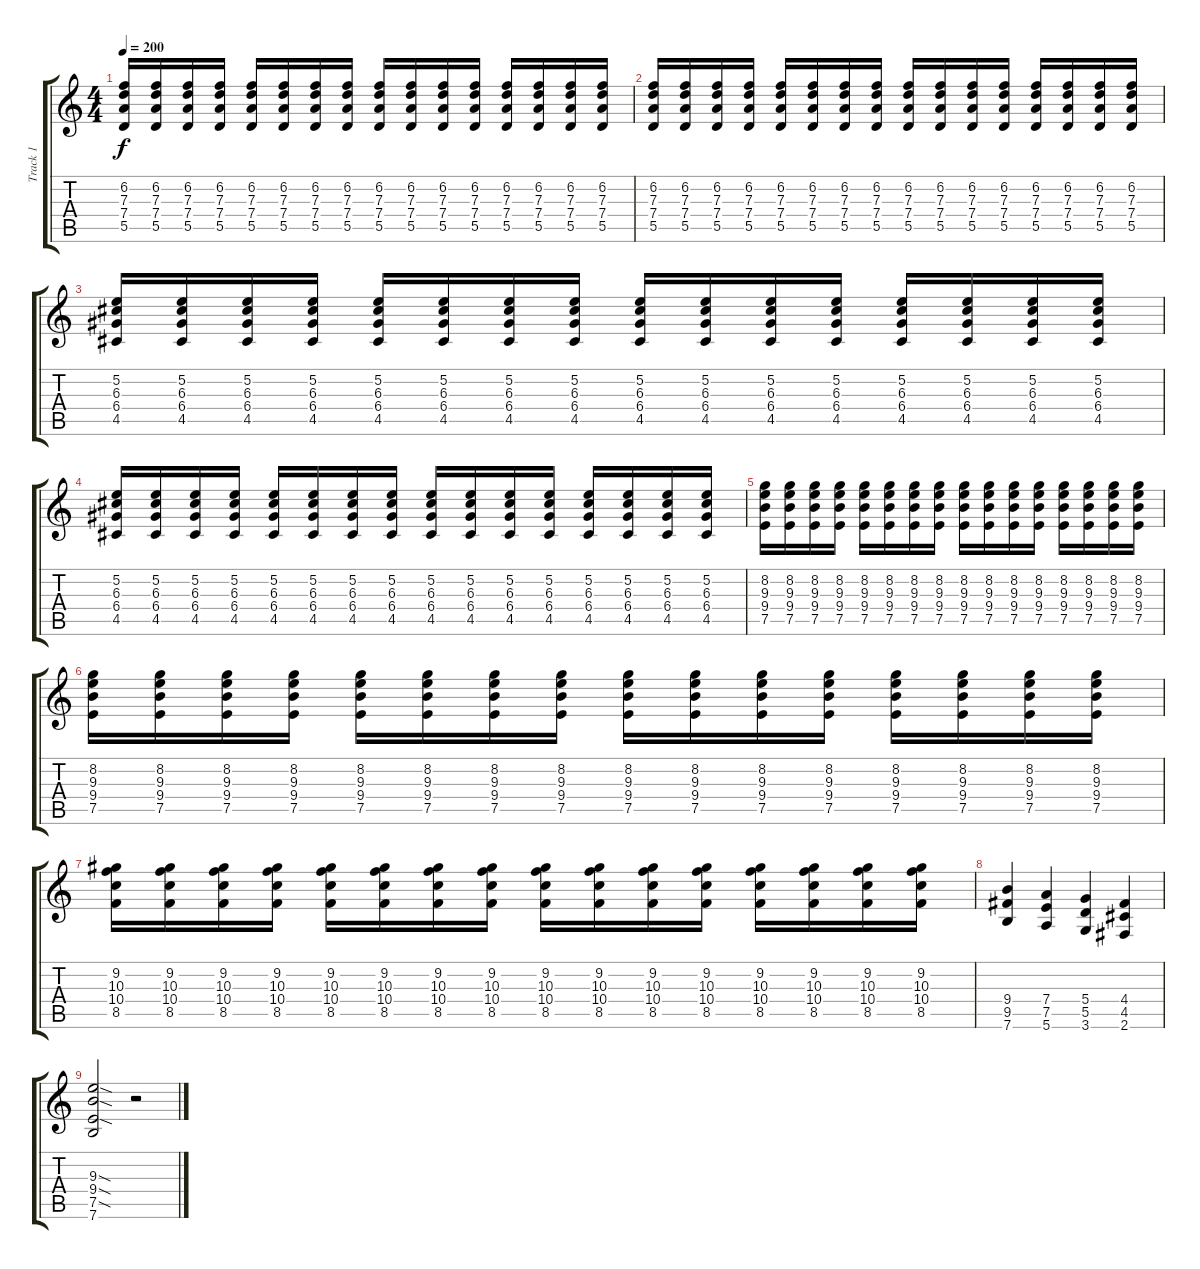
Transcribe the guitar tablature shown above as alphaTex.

\track ("Track 1" "Track 1") {instrument distortionguitar}
\staff {score tabs}
\tuning (E4 B3 G3 D3 A2 E2) {hide}
\ts (4 4)
\tempo 200
\clef g2
\ks c
(6.2 7.3 7.4 5.5).16{dy f} (6.2 7.3 7.4 5.5).16 (6.2 7.3 7.4 5.5).16 (6.2 7.3 7.4 5.5).16 (6.2 7.3 7.4 5.5).16 (6.2 7.3 7.4 5.5).16 (6.2 7.3 7.4 5.5).16 (6.2 7.3 7.4 5.5).16 (6.2 7.3 7.4 5.5).16 (6.2 7.3 7.4 5.5).16 (6.2 7.3 7.4 5.5).16 (6.2 7.3 7.4 5.5).16 (6.2 7.3 7.4 5.5).16 (6.2 7.3 7.4 5.5).16 (6.2 7.3 7.4 5.5).16 (6.2 7.3 7.4 5.5).16 |
(6.2 7.3 7.4 5.5).16 (6.2 7.3 7.4 5.5).16 (6.2 7.3 7.4 5.5).16 (6.2 7.3 7.4 5.5).16 (6.2 7.3 7.4 5.5).16 (6.2 7.3 7.4 5.5).16 (6.2 7.3 7.4 5.5).16 (6.2 7.3 7.4 5.5).16 (6.2 7.3 7.4 5.5).16 (6.2 7.3 7.4 5.5).16 (6.2 7.3 7.4 5.5).16 (6.2 7.3 7.4 5.5).16 (6.2 7.3 7.4 5.5).16 (6.2 7.3 7.4 5.5).16 (6.2 7.3 7.4 5.5).16 (6.2 7.3 7.4 5.5).16 |
(5.2 6.3 6.4 4.5).16 (5.2 6.3 6.4 4.5).16 (5.2 6.3 6.4 4.5).16 (5.2 6.3 6.4 4.5).16 (5.2 6.3 6.4 4.5).16 (5.2 6.3 6.4 4.5).16 (5.2 6.3 6.4 4.5).16 (5.2 6.3 6.4 4.5).16 (5.2 6.3 6.4 4.5).16 (5.2 6.3 6.4 4.5).16 (5.2 6.3 6.4 4.5).16 (5.2 6.3 6.4 4.5).16 (5.2 6.3 6.4 4.5).16 (5.2 6.3 6.4 4.5).16 (5.2 6.3 6.4 4.5).16 (5.2 6.3 6.4 4.5).16 |
(5.2 6.3 6.4 4.5).16 (5.2 6.3 6.4 4.5).16 (5.2 6.3 6.4 4.5).16 (5.2 6.3 6.4 4.5).16 (5.2 6.3 6.4 4.5).16 (5.2 6.3 6.4 4.5).16 (5.2 6.3 6.4 4.5).16 (5.2 6.3 6.4 4.5).16 (5.2 6.3 6.4 4.5).16 (5.2 6.3 6.4 4.5).16 (5.2 6.3 6.4 4.5).16 (5.2 6.3 6.4 4.5).16 (5.2 6.3 6.4 4.5).16 (5.2 6.3 6.4 4.5).16 (5.2 6.3 6.4 4.5).16 (5.2 6.3 6.4 4.5).16 |
(8.2 9.3 9.4 7.5).16 (8.2 9.3 9.4 7.5).16 (8.2 9.3 9.4 7.5).16 (8.2 9.3 9.4 7.5).16 (8.2 9.3 9.4 7.5).16 (8.2 9.3 9.4 7.5).16 (8.2 9.3 9.4 7.5).16 (8.2 9.3 9.4 7.5).16 (8.2 9.3 9.4 7.5).16 (8.2 9.3 9.4 7.5).16 (8.2 9.3 9.4 7.5).16 (8.2 9.3 9.4 7.5).16 (8.2 9.3 9.4 7.5).16 (8.2 9.3 9.4 7.5).16 (8.2 9.3 9.4 7.5).16 (8.2 9.3 9.4 7.5).16 |
(8.2 9.3 9.4 7.5).16 (8.2 9.3 9.4 7.5).16 (8.2 9.3 9.4 7.5).16 (8.2 9.3 9.4 7.5).16 (8.2 9.3 9.4 7.5).16 (8.2 9.3 9.4 7.5).16 (8.2 9.3 9.4 7.5).16 (8.2 9.3 9.4 7.5).16 (8.2 9.3 9.4 7.5).16 (8.2 9.3 9.4 7.5).16 (8.2 9.3 9.4 7.5).16 (8.2 9.3 9.4 7.5).16 (8.2 9.3 9.4 7.5).16 (8.2 9.3 9.4 7.5).16 (8.2 9.3 9.4 7.5).16 (8.2 9.3 9.4 7.5).16 |
(9.2 10.3 10.4 8.5).16 (9.2 10.3 10.4 8.5).16 (9.2 10.3 10.4 8.5).16 (9.2 10.3 10.4 8.5).16 (9.2 10.3 10.4 8.5).16 (9.2 10.3 10.4 8.5).16 (9.2 10.3 10.4 8.5).16 (9.2 10.3 10.4 8.5).16 (9.2 10.3 10.4 8.5).16 (9.2 10.3 10.4 8.5).16 (9.2 10.3 10.4 8.5).16 (9.2 10.3 10.4 8.5).16 (9.2 10.3 10.4 8.5).16 (9.2 10.3 10.4 8.5).16 (9.2 10.3 10.4 8.5).16 (9.2 10.3 10.4 8.5).16 |
(9.4 9.5 7.6).4 (7.4 7.5 5.6).4 (5.4 5.5 3.6).4 (4.4 4.5 2.6).4 |
(9.3{sod} 9.4{sod} 7.5{sod} 7.6).2 r.2
